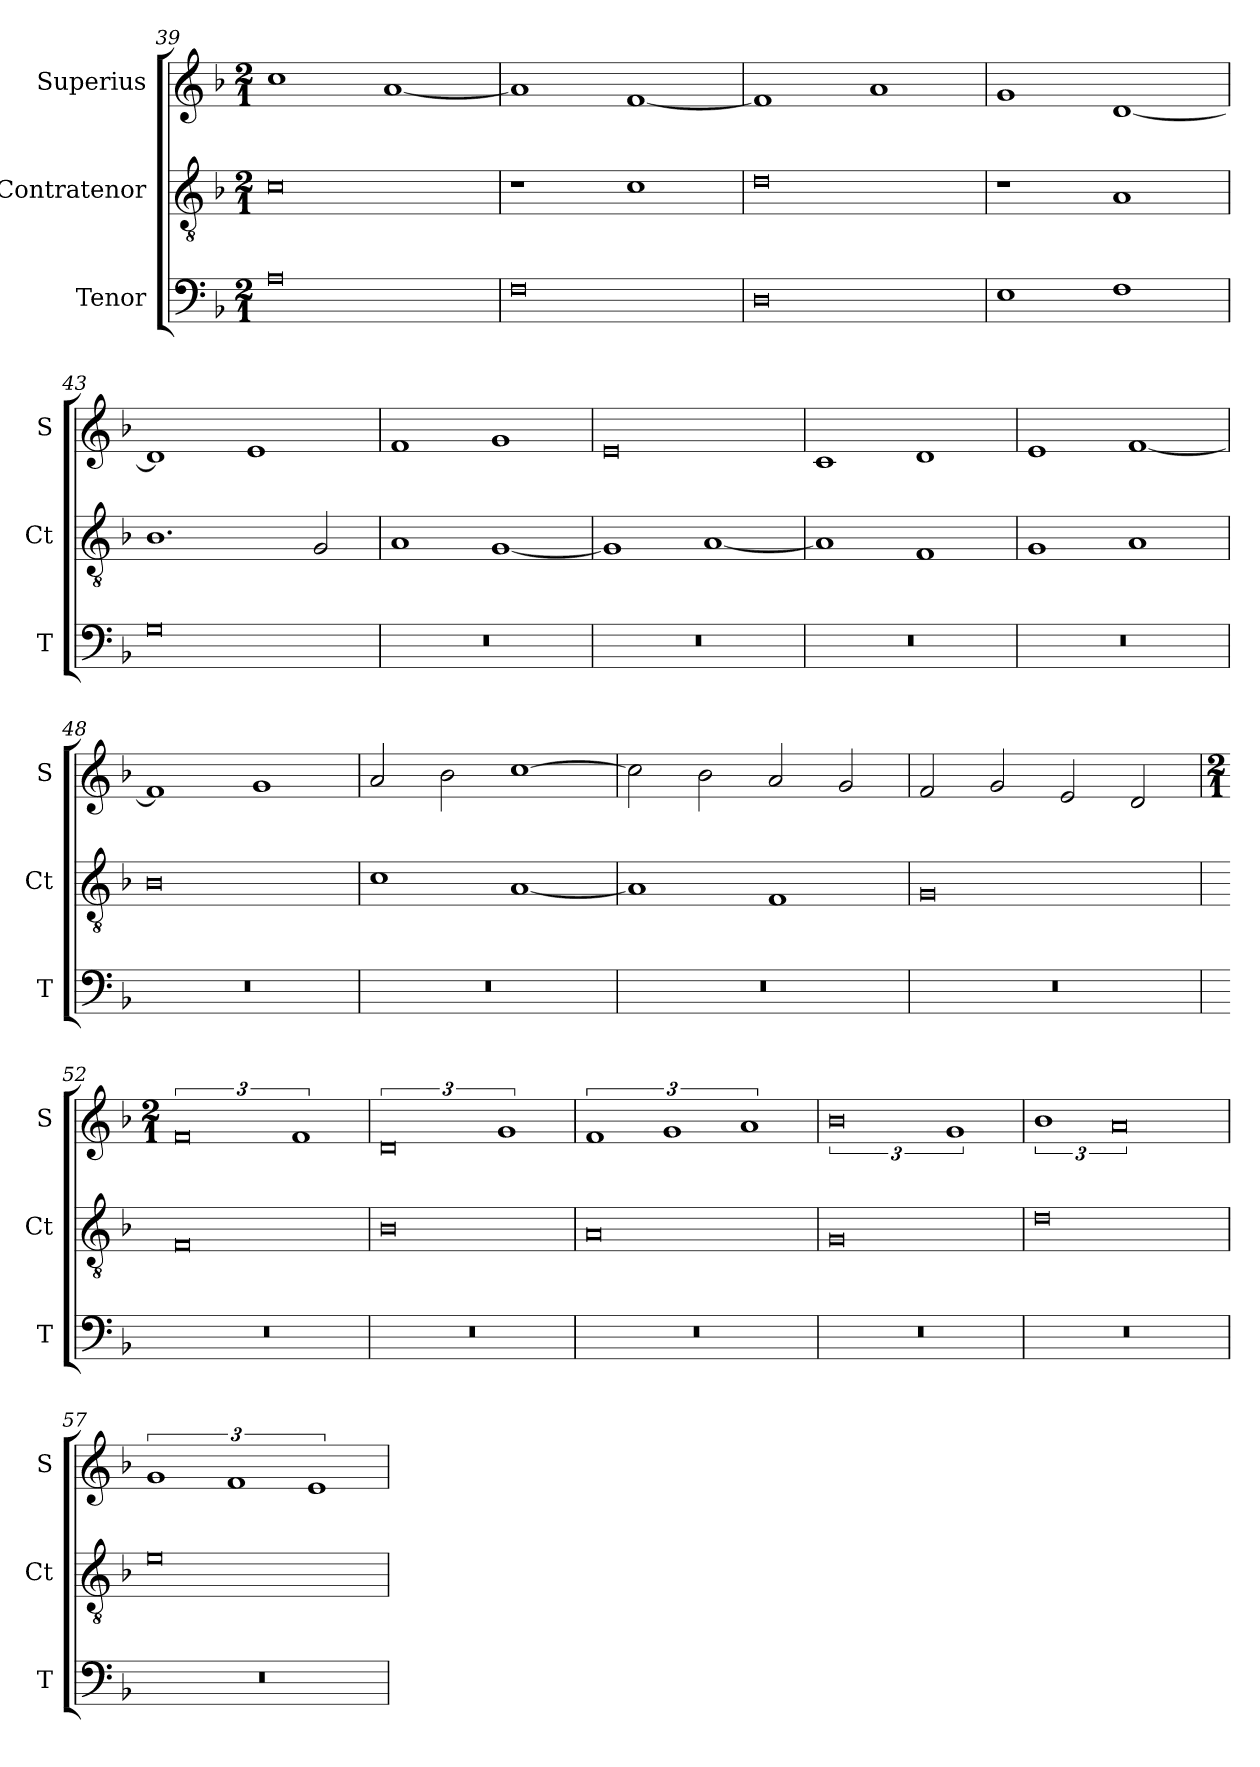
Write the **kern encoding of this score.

**kern	**kern	**kern
*part3	*part2	*part1
*staff3	*staff2	*staff1
*I"Tenor	*I"Contratenor	*I"Superius
*I'T	*I'Ct	*I'S
*clefF4	*clefGv2	*clefG2
*k[b-]	*k[b-]	*k[b-]
*M2/1	*M2/1	*M2/1
=39	=39	=39
0A	0c	1cc
.	.	[1a
=40	=40	=40
0F	1r	1a]
.	1c	[1f
=41	=41	=41
0D	0d	1f]
.	.	1a
=42	=42	=42
1E	1r	1g
1F	1A	[1d
=43	=43	=43
0G	1.B-	1d]
.	.	1e
.	2G	.
=44	=44	=44
0r	1A	1f
.	[1G	1g
=45	=45	=45
0r	1G]	0e
.	[1A	.
=46	=46	=46
0r	1A]	1c
.	1F	1d
=47	=47	=47
0r	1G	1e
.	1A	[1f
=48	=48	=48
0r	0B-	1f]
.	.	1g
=49	=49	=49
0r	1c	2a
.	.	2b-
.	[1A	[1cc
=50	=50	=50
0r	1A]	2cc]
.	.	2b-
.	1F	2a
.	.	2g
=51	=51	=51
0r	0G	2f
.	.	2g
.	.	2e
.	.	2d
=52	=52	=52
*	*	*M2/1
0r	0F	3%4f
.	.	3%2f
=53	=53	=53
0r	0B-	3%4d
.	.	3%2g
=54	=54	=54
0r	0A	3%2f
.	.	3%2g
.	.	3%2a
=55	=55	=55
0r	0G	3%4b-
.	.	3%2g
=56	=56	=56
0r	0d	3%2b-
.	.	3%4a
=57	=57	=57
0r	0e	3%2g
.	.	3%2f
.	.	3%2e
=	=	=
*-	*-	*-
